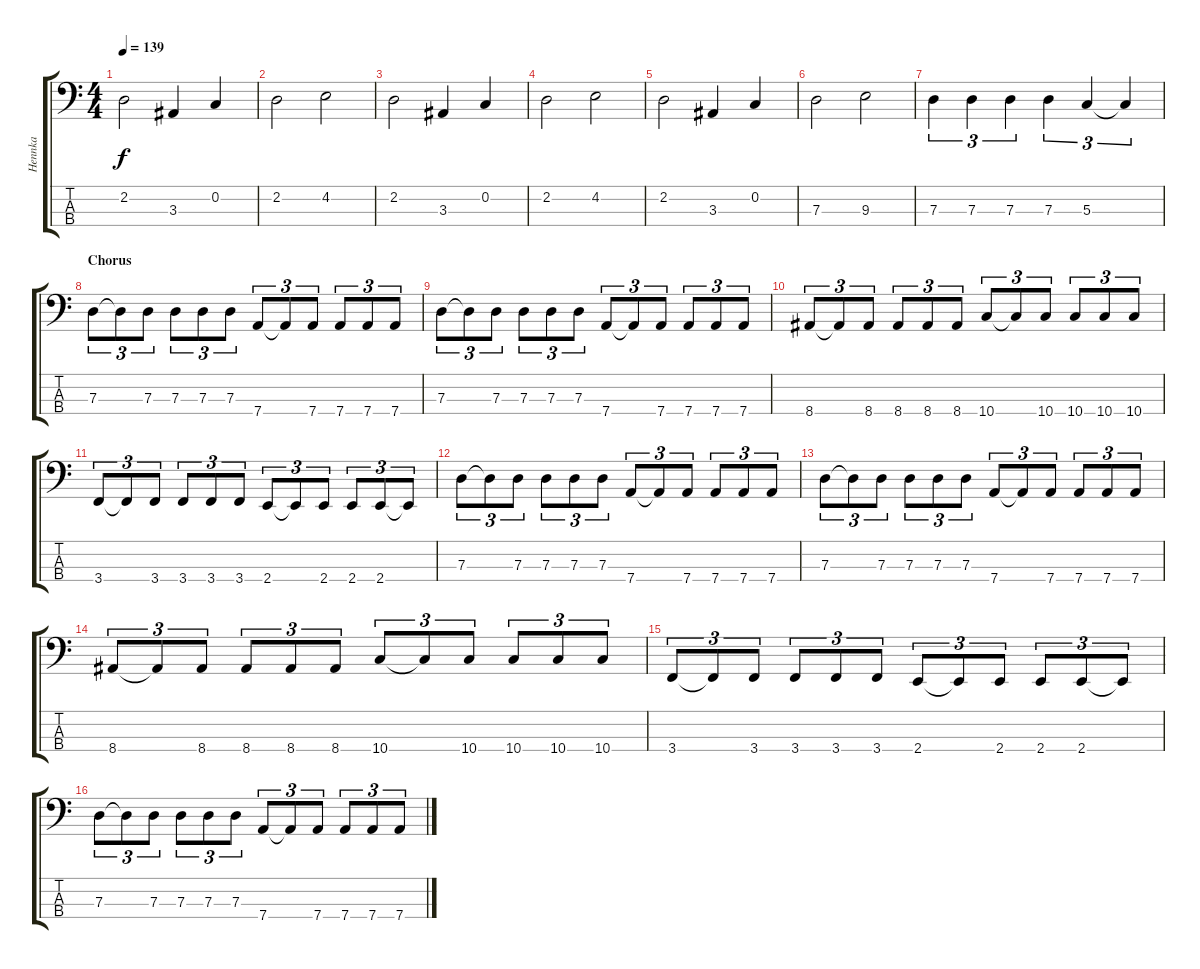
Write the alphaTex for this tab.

\track ("Hennka" "Hennka") {instrument electricbasspick}
\staff {score tabs}
\tuning (F2 C2 G1 D1) {hide}
\ts (4 4)
\tempo 139
\clef f4
\ks c
2.2.2{dy f} 3.3.4 0.2.4 |
2.2.2 4.2.2 |
2.2.2 3.3.4 0.2.4 |
2.2.2 4.2.2 |
2.2.2 3.3.4 0.2.4 |
7.3.2 9.3.2 |
7.3.4{tu (3 2)} 7.3.4{tu (3 2)} 7.3.4{tu (3 2)} 7.3.4{tu (3 2)} 5.3.4{tu (3 2)} 5.3{t}.4{tu (3 2)} |
\section ("" "Chorus")
7.3.8{tu (3 2)} 7.3{t}.8{tu (3 2)} 7.3.8{tu (3 2)} 7.3.8{tu (3 2)} 7.3.8{tu (3 2)} 7.3.8{tu (3 2)} 7.4.8{tu (3 2)} 7.4{t}.8{tu (3 2)} 7.4.8{tu (3 2)} 7.4.8{tu (3 2)} 7.4.8{tu (3 2)} 7.4.8{tu (3 2)} |
7.3.8{tu (3 2)} 7.3{t}.8{tu (3 2)} 7.3.8{tu (3 2)} 7.3.8{tu (3 2)} 7.3.8{tu (3 2)} 7.3.8{tu (3 2)} 7.4.8{tu (3 2)} 7.4{t}.8{tu (3 2)} 7.4.8{tu (3 2)} 7.4.8{tu (3 2)} 7.4.8{tu (3 2)} 7.4.8{tu (3 2)} |
8.4.8{tu (3 2)} 8.4{t}.8{tu (3 2)} 8.4.8{tu (3 2)} 8.4.8{tu (3 2)} 8.4.8{tu (3 2)} 8.4.8{tu (3 2)} 10.4.8{tu (3 2)} 10.4{t}.8{tu (3 2)} 10.4.8{tu (3 2)} 10.4.8{tu (3 2)} 10.4.8{tu (3 2)} 10.4.8{tu (3 2)} |
3.4.8{tu (3 2)} 3.4{t}.8{tu (3 2)} 3.4.8{tu (3 2)} 3.4.8{tu (3 2)} 3.4.8{tu (3 2)} 3.4.8{tu (3 2)} 2.4.8{tu (3 2)} 2.4{t}.8{tu (3 2)} 2.4.8{tu (3 2)} 2.4.8{tu (3 2)} 2.4.8{tu (3 2)} 2.4{t}.8{tu (3 2)} |
7.3.8{tu (3 2)} 7.3{t}.8{tu (3 2)} 7.3.8{tu (3 2)} 7.3.8{tu (3 2)} 7.3.8{tu (3 2)} 7.3.8{tu (3 2)} 7.4.8{tu (3 2)} 7.4{t}.8{tu (3 2)} 7.4.8{tu (3 2)} 7.4.8{tu (3 2)} 7.4.8{tu (3 2)} 7.4.8{tu (3 2)} |
7.3.8{tu (3 2)} 7.3{t}.8{tu (3 2)} 7.3.8{tu (3 2)} 7.3.8{tu (3 2)} 7.3.8{tu (3 2)} 7.3.8{tu (3 2)} 7.4.8{tu (3 2)} 7.4{t}.8{tu (3 2)} 7.4.8{tu (3 2)} 7.4.8{tu (3 2)} 7.4.8{tu (3 2)} 7.4.8{tu (3 2)} |
8.4.8{tu (3 2)} 8.4{t}.8{tu (3 2)} 8.4.8{tu (3 2)} 8.4.8{tu (3 2)} 8.4.8{tu (3 2)} 8.4.8{tu (3 2)} 10.4.8{tu (3 2)} 10.4{t}.8{tu (3 2)} 10.4.8{tu (3 2)} 10.4.8{tu (3 2)} 10.4.8{tu (3 2)} 10.4.8{tu (3 2)} |
3.4.8{tu (3 2)} 3.4{t}.8{tu (3 2)} 3.4.8{tu (3 2)} 3.4.8{tu (3 2)} 3.4.8{tu (3 2)} 3.4.8{tu (3 2)} 2.4.8{tu (3 2)} 2.4{t}.8{tu (3 2)} 2.4.8{tu (3 2)} 2.4.8{tu (3 2)} 2.4.8{tu (3 2)} 2.4{t}.8{tu (3 2)} |
7.3.8{tu (3 2)} 7.3{t}.8{tu (3 2)} 7.3.8{tu (3 2)} 7.3.8{tu (3 2)} 7.3.8{tu (3 2)} 7.3.8{tu (3 2)} 7.4.8{tu (3 2)} 7.4{t}.8{tu (3 2)} 7.4.8{tu (3 2)} 7.4.8{tu (3 2)} 7.4.8{tu (3 2)} 7.4.8{tu (3 2)}
